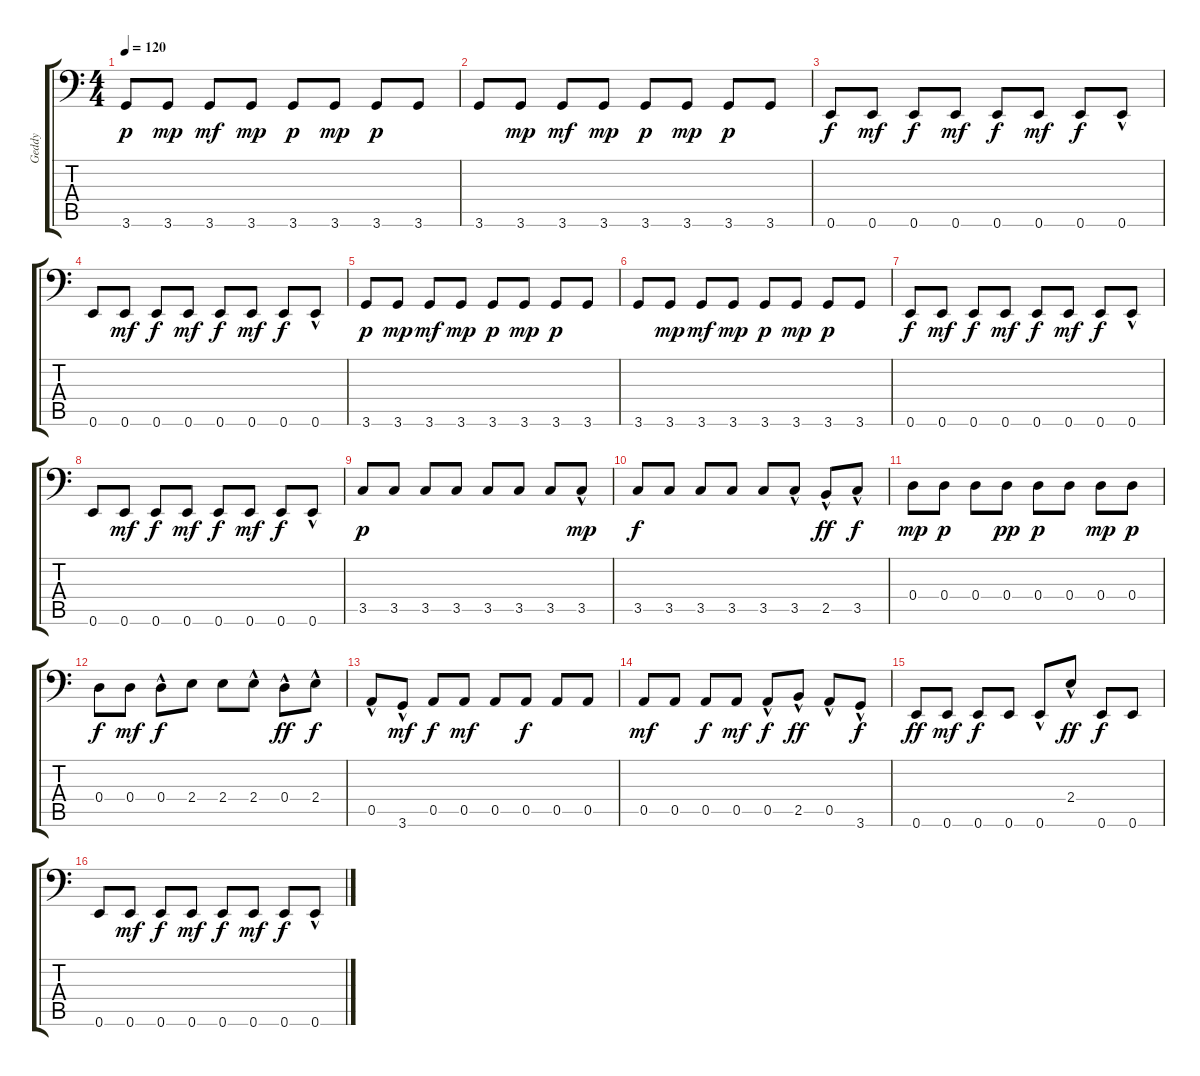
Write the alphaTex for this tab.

\track ("Geddy" "Geddy") {instrument electricbassfinger}
\staff {score tabs}
\tuning (E3 B2 G2 D2 A1 E1) {hide}
\ts (4 4)
\tempo 120
\clef f4
\ks c
3.6.8{dy p} 3.6.8{dy mp} 3.6.8{dy mf} 3.6.8{dy mp} 3.6.8{dy p} 3.6.8{dy mp} 3.6.8{dy p} 3.6.8 |
3.6.8 3.6.8{dy mp} 3.6.8{dy mf} 3.6.8{dy mp} 3.6.8{dy p} 3.6.8{dy mp} 3.6.8{dy p} 3.6.8 |
0.6.8{dy f} 0.6.8{dy mf} 0.6.8{dy f} 0.6.8{dy mf} 0.6.8{dy f} 0.6.8{dy mf} 0.6.8{dy f} 0.6{hac}.8 |
0.6.8 0.6.8{dy mf} 0.6.8{dy f} 0.6.8{dy mf} 0.6.8{dy f} 0.6.8{dy mf} 0.6.8{dy f} 0.6{hac}.8 |
3.6.8{dy p} 3.6.8{dy mp} 3.6.8{dy mf} 3.6.8{dy mp} 3.6.8{dy p} 3.6.8{dy mp} 3.6.8{dy p} 3.6.8 |
3.6.8 3.6.8{dy mp} 3.6.8{dy mf} 3.6.8{dy mp} 3.6.8{dy p} 3.6.8{dy mp} 3.6.8{dy p} 3.6.8 |
0.6.8{dy f} 0.6.8{dy mf} 0.6.8{dy f} 0.6.8{dy mf} 0.6.8{dy f} 0.6.8{dy mf} 0.6.8{dy f} 0.6{hac}.8 |
0.6.8 0.6.8{dy mf} 0.6.8{dy f} 0.6.8{dy mf} 0.6.8{dy f} 0.6.8{dy mf} 0.6.8{dy f} 0.6{hac}.8 |
3.5.8{dy p} 3.5.8 3.5.8 3.5.8 3.5.8 3.5.8 3.5.8 3.5{hac}.8{dy mp} |
3.5.8{dy f} 3.5.8 3.5.8 3.5.8 3.5.8 3.5{hac}.8 2.5{hac}.8{dy ff} 3.5{hac}.8{dy f} |
0.4.8{dy mp} 0.4.8{dy p} 0.4.8 0.4.8{dy pp} 0.4.8{dy p} 0.4.8 0.4.8{dy mp} 0.4.8{dy p} |
0.4.8{dy f} 0.4.8{dy mf} 0.4{hac}.8{dy f} 2.4.8 2.4.8 2.4{hac}.8 0.4{hac}.8{dy ff} 2.4{hac}.8{dy f} |
0.5{hac}.8 3.6{hac}.8{dy mf} 0.5.8{dy f} 0.5.8{dy mf} 0.5.8 0.5.8{dy f} 0.5.8 0.5.8 |
0.5.8{dy mf} 0.5.8 0.5.8{dy f} 0.5.8{dy mf} 0.5{hac}.8{dy f} 2.5{hac}.8{dy ff} 0.5{hac}.8 3.6{hac}.8{dy f} |
0.6.8{dy ff} 0.6.8{dy mf} 0.6.8{dy f} 0.6.8 0.6{hac}.8 2.4{hac}.8{dy ff} 0.6.8{dy f} 0.6.8 |
0.6.8 0.6.8{dy mf} 0.6.8{dy f} 0.6.8{dy mf} 0.6.8{dy f} 0.6.8{dy mf} 0.6.8{dy f} 0.6{hac}.8
